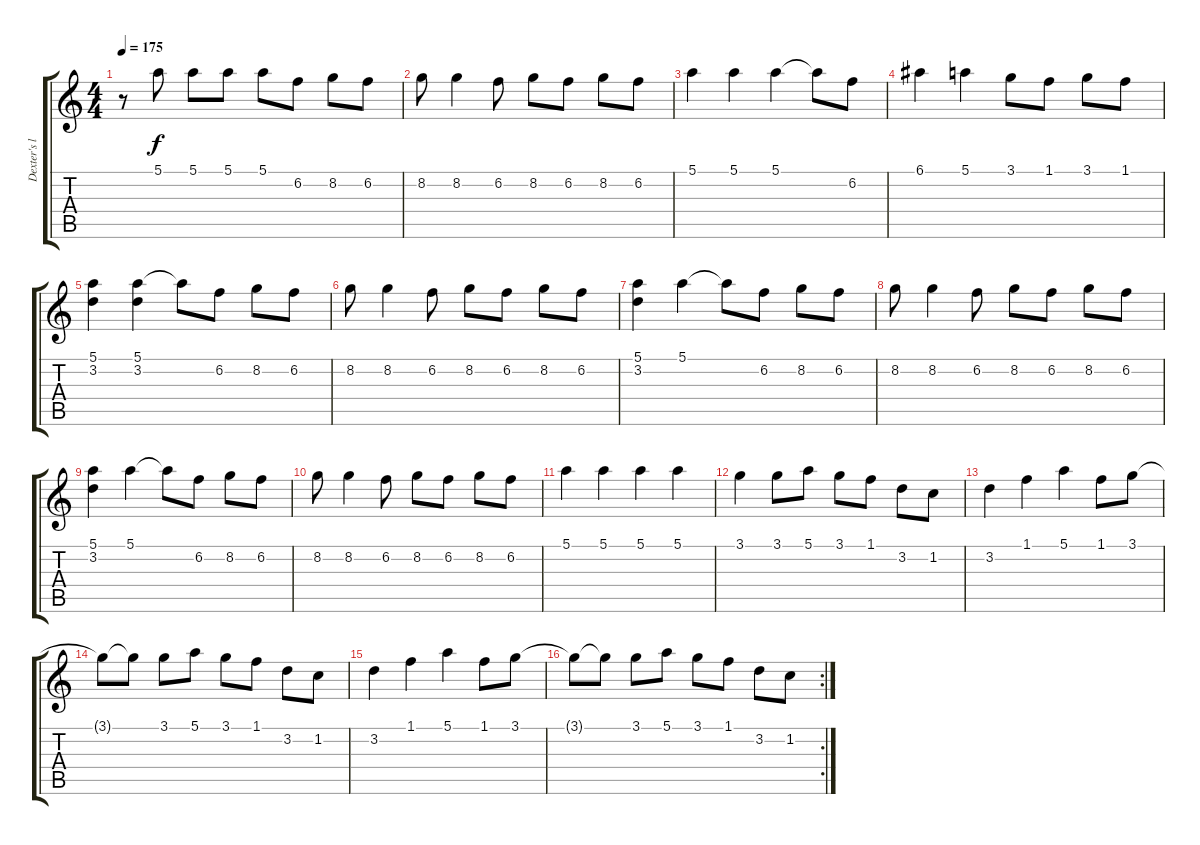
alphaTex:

\track ("Dexter's lyrics" "Dexter's l") {instrument electricguitarclean}
\staff {score tabs}
\tuning (E4 B3 G3 D3 A2 E2) {hide}
\ts (4 4)
\tempo 175
\clef g2
\ks c
r.8{dy f} 5.1.8 5.1.8 5.1.8 5.1.8 6.2.8 8.2.8 6.2.8 |
8.2.8 8.2.4 6.2.8 8.2.8 6.2.8 8.2.8 6.2.8 |
5.1.4 5.1.4 5.1.4 5.1{t}.8 6.2.8 |
6.1.4 5.1.4 3.1.8 1.1.8 3.1.8 1.1.8 |
(5.1 3.2).4 (5.1 3.2).4 5.1{t}.8 6.2.8 8.2.8 6.2.8 |
8.2.8 8.2.4 6.2.8 8.2.8 6.2.8 8.2.8 6.2.8 |
(5.1 3.2).4 5.1.4 5.1{t}.8 6.2.8 8.2.8 6.2.8 |
8.2.8 8.2.4 6.2.8 8.2.8 6.2.8 8.2.8 6.2.8 |
(5.1 3.2).4 5.1.4 5.1{t}.8 6.2.8 8.2.8 6.2.8 |
8.2.8 8.2.4 6.2.8 8.2.8 6.2.8 8.2.8 6.2.8 |
5.1.4 5.1.4 5.1.4 5.1.4 |
3.1.4 3.1.8 5.1.8 3.1.8 1.1.8 3.2.8 1.2.8 |
3.2.4 1.1.4 5.1.4 1.1.8 3.1.8 |
3.1{t}.8 3.1{t}.8 3.1.8 5.1.8 3.1.8 1.1.8 3.2.8 1.2.8 |
3.2.4 1.1.4 5.1.4 1.1.8 3.1.8 |
\rc 2
3.1{t}.8 3.1{t}.8 3.1.8 5.1.8 3.1.8 1.1.8 3.2.8 1.2.8
